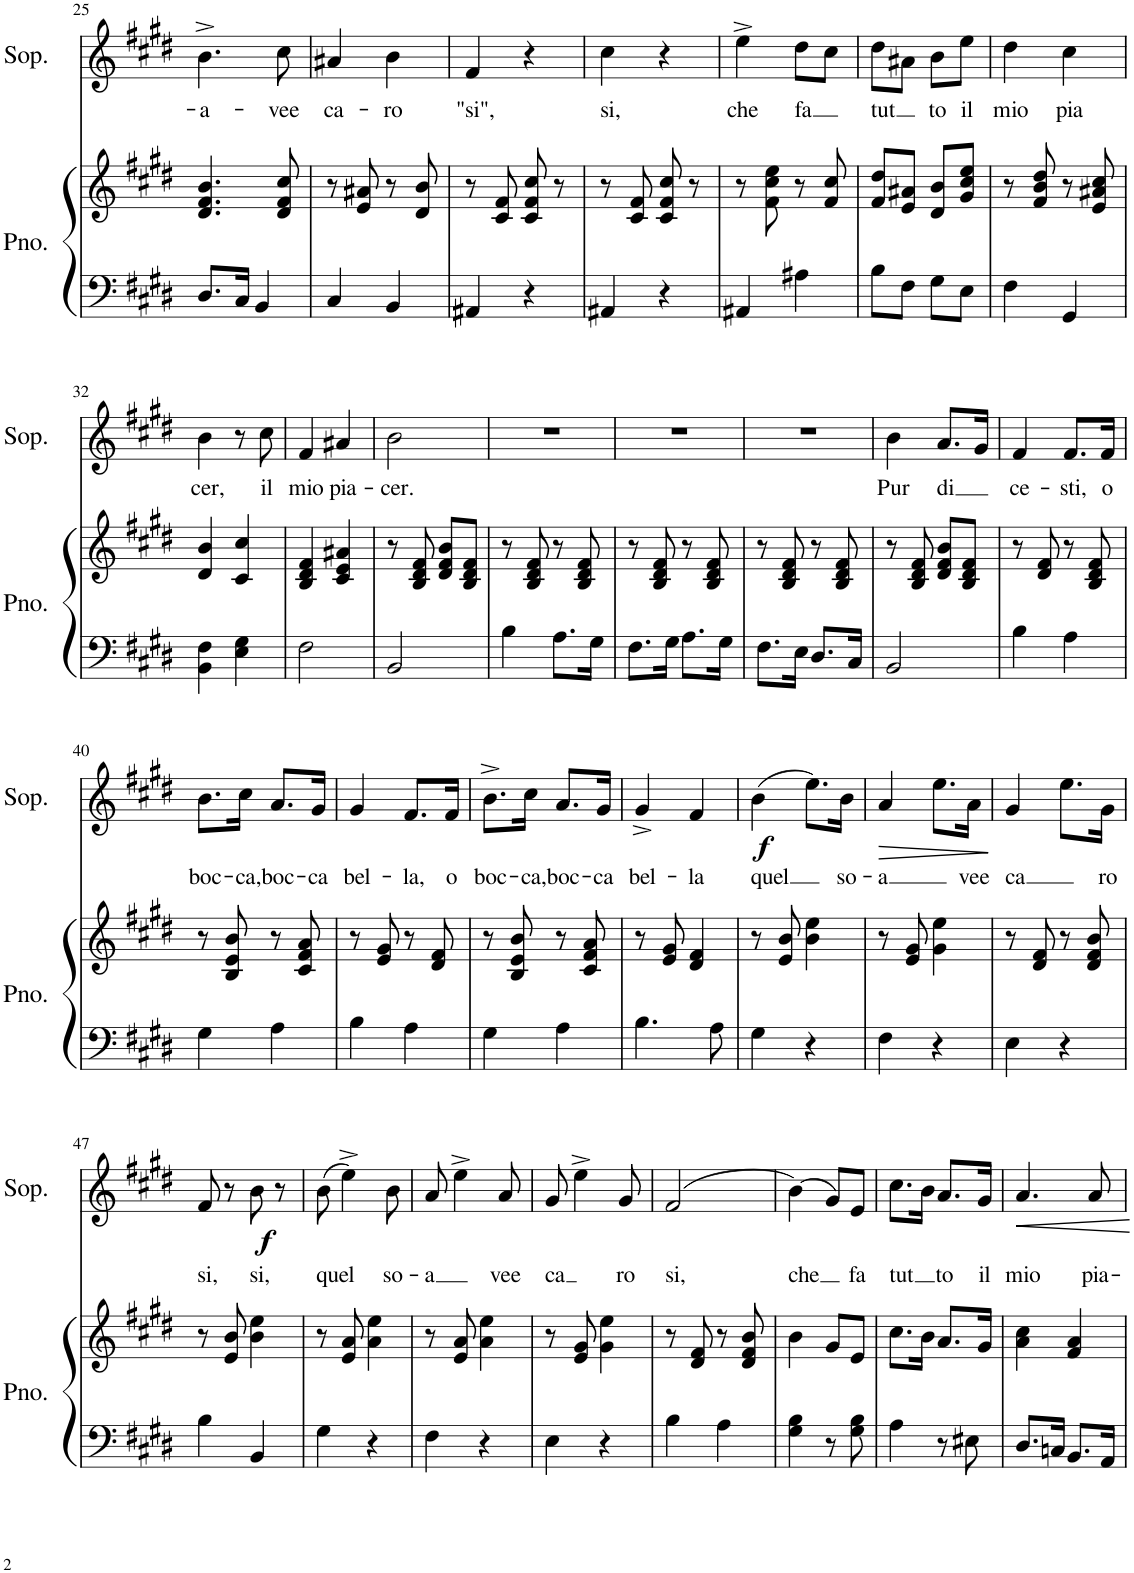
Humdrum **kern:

**kern	**kern	**kern	**text	**dynam
*part2	*part2	*part1	*part1	*part1
*staff3	*staff2	*staff1	*staff1	*staff1
*I"Piano	*	*I"Sopraan	*	*
*I'Pno.	*	*I'Sop.	*	*
!!LO:PB:g=z
*clefF4	*clefG2	*clefG2	*	*
*k[f#c#g#d#]	*k[f#c#g#d#]	*k[f#c#g#d#]	*	*
*M2/4	*M2/4	*M2/4	*	*
=25	=25	=25	=25	=25
!	!	!	!LO:LY:b	!
8.D#/L	4.d#/ 4.f#/ 4.b/	4.b^\	-a-	.
16C#/Jk	.	.	.	.
4BB/	.	.	.	.
!	!	!	!LO:LY:b	!
.	8d#/ 8f#/ 8cc#/	8cc#\	-vee	.
=26	=26	=26	=26	=26
!	!	!	!LO:LY:b	!
4C#/	8r	4a#X/	ca-	.
.	8e/ 8a#X/	.	.	.
!	!	!	!LO:LY:b	!
4BB/	8r	4b\	-ro	.
.	8d#/ 8b/	.	.	.
=27	=27	=27	=27	=27
!	!	!	!LO:LY:b	!
4AA#X/	8r	4f#/	"si",	.
.	8c#/ 8f#/	.	.	.
4r	8c#/ 8f#/ 8cc#/	4r	.	.
.	8r	.	.	.
=28	=28	=28	=28	=28
!	!	!	!LO:LY:b	!
4AA#X/	8r	4cc#\	si,	.
.	8c#/ 8f#/	.	.	.
4r	8c#/ 8f#/ 8cc#/	4r	.	.
.	8r	.	.	.
=29	=29	=29	=29	=29
!	!	!	!LO:LY:b	!
4AA#X/	8r	4ee^\	che	.
.	8f#\ 8cc#\ 8ee\	.	.	.
!	!	!	!LO:LY:b	!
4A#X\	8r	8dd#\L	fa	.
.	8f#/ 8cc#/	8cc#\J	.	.
=30	=30	=30	=30	=30
!	!	!	!LO:LY:b	!
8B\L	8f#/ 8dd#/L	8dd#\L	tut	.
8F#\J	8e/ 8a#X/J	8a#X\J	.	.
!	!	!	!LO:LY:b	!
8G#\L	8d#/ 8b/L	8b\L	to	.
!	!	!	!LO:LY:b	!
8E\J	8g#/ 8cc#/ 8ee/J	8ee\J	il	.
=31	=31	=31	=31	=31
!	!	!	!LO:LY:b	!
4F#\	8r	4dd#\	mio	.
.	8f#/ 8b/ 8dd#/	.	.	.
!	!	!	!LO:LY:b	!
4GG#/	8r	4cc#\	pia	.
.	8e/ 8a#X/ 8cc#/	.	.	.
!!LO:LB:g=z
=32	=32	=32	=32	=32
!	!	!	!LO:LY:b	!
4BB\ 4F#\	4d#/ 4b/	4b\	cer,	.
4E\ 4G#\	4c#/ 4cc#/	8r	.	.
!	!	!	!LO:LY:b	!
.	.	8cc#\	il	.
=33	=33	=33	=33	=33
!	!	!	!LO:LY:b	!
2F#\	4B/ 4d#/ 4f#/	4f#/	mio	.
!	!	!	!LO:LY:b	!
.	4c#/ 4e/ 4a#X/	4a#X/	pia-	.
=34	=34	=34	=34	=34
!	!	!	!LO:LY:b	!
2BB/	8r	2b\	-cer.	.
.	8B/ 8d#/ 8f#/	.	.	.
.	8d#/ 8f#/ 8b/L	.	.	.
.	8B/ 8d#/ 8f#/J	.	.	.
=35	=35	=35	=35	=35
4B\	8r	2r	.	.
.	8B/ 8d#/ 8f#/	.	.	.
8.A\L	8r	.	.	.
.	8B/ 8d#/ 8f#/	.	.	.
16G#\Jk	.	.	.	.
=36	=36	=36	=36	=36
8.F#\L	8r	2r	.	.
.	8B/ 8d#/ 8f#/	.	.	.
16G#\Jk	.	.	.	.
8.A\L	8r	.	.	.
.	8B/ 8d#/ 8f#/	.	.	.
16G#\Jk	.	.	.	.
=37	=37	=37	=37	=37
8.F#\L	8r	2r	.	.
.	8B/ 8d#/ 8f#/	.	.	.
16E\Jk	.	.	.	.
8.D#/L	8r	.	.	.
.	8B/ 8d#/ 8f#/	.	.	.
16C#/Jk	.	.	.	.
=38	=38	=38	=38	=38
!	!	!	!LO:LY:b	!
2BB/	8r	4b\	Pur	.
.	8B/ 8d#/ 8f#/	.	.	.
!	!	!	!LO:LY:b	!
.	8d#/ 8f#/ 8b/L	8.a/L	di	.
.	8B/ 8d#/ 8f#/J	.	.	.
.	.	16g#/Jk	.	.
=39	=39	=39	=39	=39
!	!	!	!LO:LY:b	!
4B\	8r	4f#/	ce-	.
.	8d#/ 8f#/	.	.	.
!	!	!	!LO:LY:b	!
4A\	8r	8.f#/L	-sti,	.
.	8B/ 8d#/ 8f#/	.	.	.
!	!	!	!LO:LY:b	!
.	.	16f#/Jk	o	.
!!LO:LB:g=z
=40	=40	=40	=40	=40
!	!	!	!LO:LY:b	!
4G#\	8r	8.b\L	boc-	.
.	8B/ 8e/ 8b/	.	.	.
!	!	!	!LO:LY:b	!
.	.	16cc#\Jk	-ca,	.
!	!	!	!LO:LY:b	!
4A\	8r	8.a/L	boc-	.
.	8c#/ 8f#/ 8a/	.	.	.
!	!	!	!LO:LY:b	!
.	.	16g#/Jk	-ca	.
=41	=41	=41	=41	=41
!	!	!	!LO:LY:b	!
4B\	8r	4g#/	bel-	.
.	8e/ 8g#/	.	.	.
!	!	!	!LO:LY:b	!
4A\	8r	8.f#/L	-la,	.
.	8d#/ 8f#/	.	.	.
!	!	!	!LO:LY:b	!
.	.	16f#/Jk	o	.
=42	=42	=42	=42	=42
!	!	!	!LO:LY:b	!
4G#\	8r	8.b^\L	boc-	.
.	8B/ 8e/ 8b/	.	.	.
!	!	!	!LO:LY:b	!
.	.	16cc#\Jk	-ca,	.
!	!	!	!LO:LY:b	!
4A\	8r	8.a/L	boc-	.
.	8c#/ 8f#/ 8a/	.	.	.
!	!	!	!LO:LY:b	!
.	.	16g#/Jk	-ca	.
=43	=43	=43	=43	=43
!	!	!	!LO:LY:b	!
4.B\	8r	4g#^/	bel-	.
.	8e/ 8g#/	.	.	.
!	!	!	!LO:LY:b	!
.	4d#/ 4f#/	4f#/	-la	.
8A\	.	.	.	.
=44	=44	=44	=44	=44
!	!	!	!LO:LY:b	!LO:DY:b
4G#\	8r	(4b\	quel	f
.	8e/ 8b/	.	.	.
4r	4b\ 4ee\	8.ee\L)	.	.
!	!	!	!LO:LY:b	!
.	.	16b\Jk	so-	.
=45	=45	=45	=45	=45
!	!	!	!LO:LY:b	!LO:HP:b
4F#\	8r	4a/	-a	>
.	8e/ 8g#/	.	.	.
4r	4g#\ 4ee\	8.ee\L	.	]
!	!	!	!LO:LY:b	!
.	.	16a\Jk	vee	.
=46	=46	=46	=46	=46
!	!	!	!LO:LY:b	!
4E\	8r	4g#/	ca	.
.	8d#/ 8f#/	.	.	.
4r	8r	8.ee\L	.	.
.	8d#/ 8f#/ 8b/	.	.	.
!	!	!	!LO:LY:b	!
.	.	16g#\Jk	ro	.
!!LO:LB:g=z
=47	=47	=47	=47	=47
!	!	!	!LO:LY:b	!
4B\	8r	8f#/	si,	.
.	8e/ 8b/	8r	.	.
!	!	!	!LO:LY:b	!LO:DY:b
4BB/	4b\ 4ee\	8b\	si,	f
.	.	8r	.	.
=48	=48	=48	=48	=48
!	!	!	!LO:LY:b	!
4G#\	8r	(8b\	quel	.
.	8e/ 8a/	4ee^\)	.	.
4r	4a\ 4ee\	.	.	.
!	!	!	!LO:LY:b	!
.	.	8b\	so-	.
=49	=49	=49	=49	=49
!	!	!	!LO:LY:b	!
4F#\	8r	8a/	-a	.
.	8e/ 8a/	4ee^\	.	.
4r	4a\ 4ee\	.	.	.
!	!	!	!LO:LY:b	!
.	.	8a/	vee	.
=50	=50	=50	=50	=50
!	!	!	!LO:LY:b	!
4E\	8r	8g#/	ca	.
.	8e/ 8g#/	4ee^\	.	.
4r	4g#\ 4ee\	.	.	.
!	!	!	!LO:LY:b	!
.	.	8g#/	ro	.
=51	=51	=51	=51	=51
!	!	!	!LO:LY:b	!
4B\	8r	(2f#/	si,	.
.	8d#/ 8f#/	.	.	.
4A\	8r	.	.	.
.	8d#/ 8f#/ 8b/	.	.	.
=52	=52	=52	=52	=52
!	!	!	!LO:LY:b	!
4G#\ 4B\	4b\	(4b\)	che	.
8r	8g#/L	8g#/L)	.	.
!	!	!	!LO:LY:b	!
8G#\ 8B\	8e/J	8e/J	fa	.
=53	=53	=53	=53	=53
!	!	!	!LO:LY:b	!
4A\	8.cc#\L	8.cc#\L	tut	.
.	16b\Jk	16b\Jk	.	.
!	!	!	!LO:LY:b	!
8r	8.a/L	8.a/L	to	.
8E#X\	.	.	.	.
!	!	!	!LO:LY:b	!
.	16g#/Jk	16g#/Jk	il	.
=54	=54	=54	=54	=54
!	!	!	!LO:LY:b	!LO:HP:b
8.D#/L	4a\ 4cc#\	4.a/	mio	<
16Cn/Jk	.	.	.	.
8.BB/L	4f#/ 4a/	.	.	.
!	!	!	!LO:LY:b	!
.	.	8a/	pia-	[
16AA/Jk	.	.	.	.
=	=	=	=	=
*-	*-	*-	*-	*-
